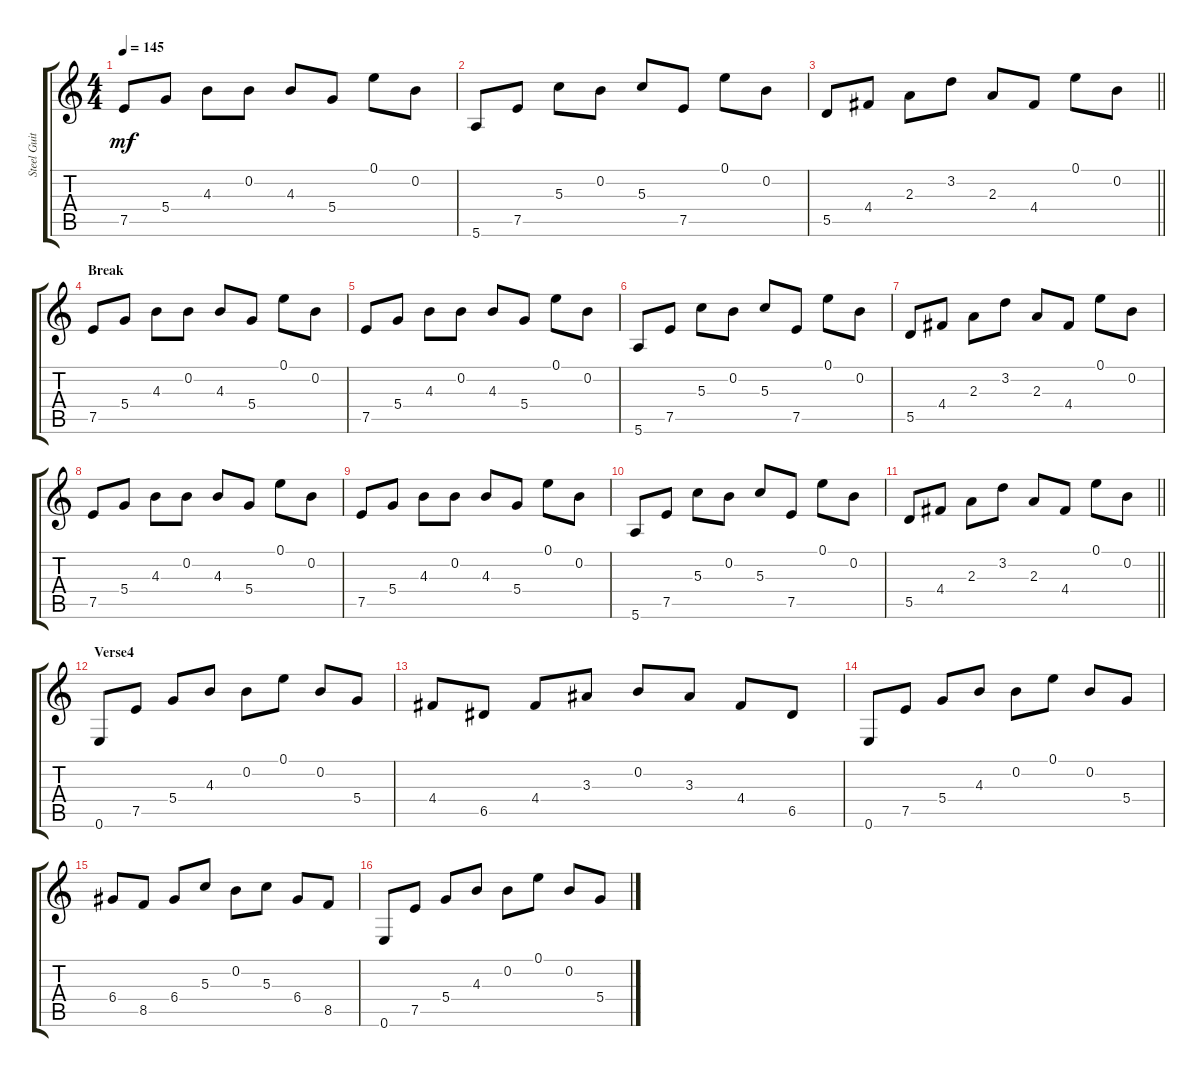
\track ("Steel Guitar" "Steel Guit") {instrument acousticguitarsteel}
\staff {score tabs}
\tuning (E4 B3 G3 D3 A2 E2) {hide}
\ts (4 4)
\tempo 145
\clef g2
\ks c
7.5.8{dy mf} 5.4.8 4.3.8 0.2.8 4.3.8 5.4.8 0.1.8 0.2.8 |
5.6.8 7.5.8 5.3.8 0.2.8 5.3.8 7.5.8 0.1.8 0.2.8 |
\barLineRight lightlight
5.5.8 4.4.8 2.3.8 3.2.8 2.3.8 4.4.8 0.1.8 0.2.8 |
\section ("" "Break")
7.5.8 5.4.8 4.3.8 0.2.8 4.3.8 5.4.8 0.1.8 0.2.8 |
7.5.8 5.4.8 4.3.8 0.2.8 4.3.8 5.4.8 0.1.8 0.2.8 |
5.6.8 7.5.8 5.3.8 0.2.8 5.3.8 7.5.8 0.1.8 0.2.8 |
5.5.8 4.4.8 2.3.8 3.2.8 2.3.8 4.4.8 0.1.8 0.2.8 |
7.5.8 5.4.8 4.3.8 0.2.8 4.3.8 5.4.8 0.1.8 0.2.8 |
7.5.8 5.4.8 4.3.8 0.2.8 4.3.8 5.4.8 0.1.8 0.2.8 |
5.6.8 7.5.8 5.3.8 0.2.8 5.3.8 7.5.8 0.1.8 0.2.8 |
\barLineRight lightlight
5.5.8 4.4.8 2.3.8 3.2.8 2.3.8 4.4.8 0.1.8 0.2.8 |
\section ("" "Verse4")
0.6.8 7.5.8 5.4.8 4.3.8 0.2.8 0.1.8 0.2.8 5.4.8 |
4.4.8 6.5.8 4.4.8 3.3.8 0.2.8 3.3.8 4.4.8 6.5.8 |
0.6.8 7.5.8 5.4.8 4.3.8 0.2.8 0.1.8 0.2.8 5.4.8 |
6.4.8 8.5.8 6.4.8 5.3.8 0.2.8 5.3.8 6.4.8 8.5.8 |
0.6.8 7.5.8 5.4.8 4.3.8 0.2.8 0.1.8 0.2.8 5.4.8
